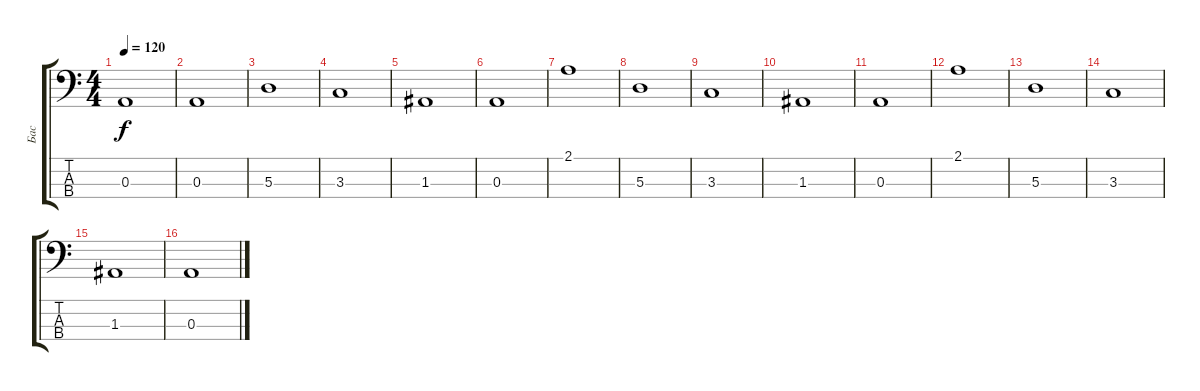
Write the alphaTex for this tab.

\track ("Бас" "Бас") {instrument electricbassfinger}
\staff {score tabs}
\tuning (G2 D2 A1 E1) {hide}
\ts (4 4)
\tempo 120
\clef f4
\ks c
0.3.1{dy f} |
0.3.1 |
5.3.1 |
3.3.1 |
1.3.1 |
0.3.1 |
2.1.1 |
5.3.1 |
3.3.1 |
1.3.1 |
0.3.1 |
2.1.1 |
5.3.1 |
3.3.1 |
1.3.1 |
0.3.1
